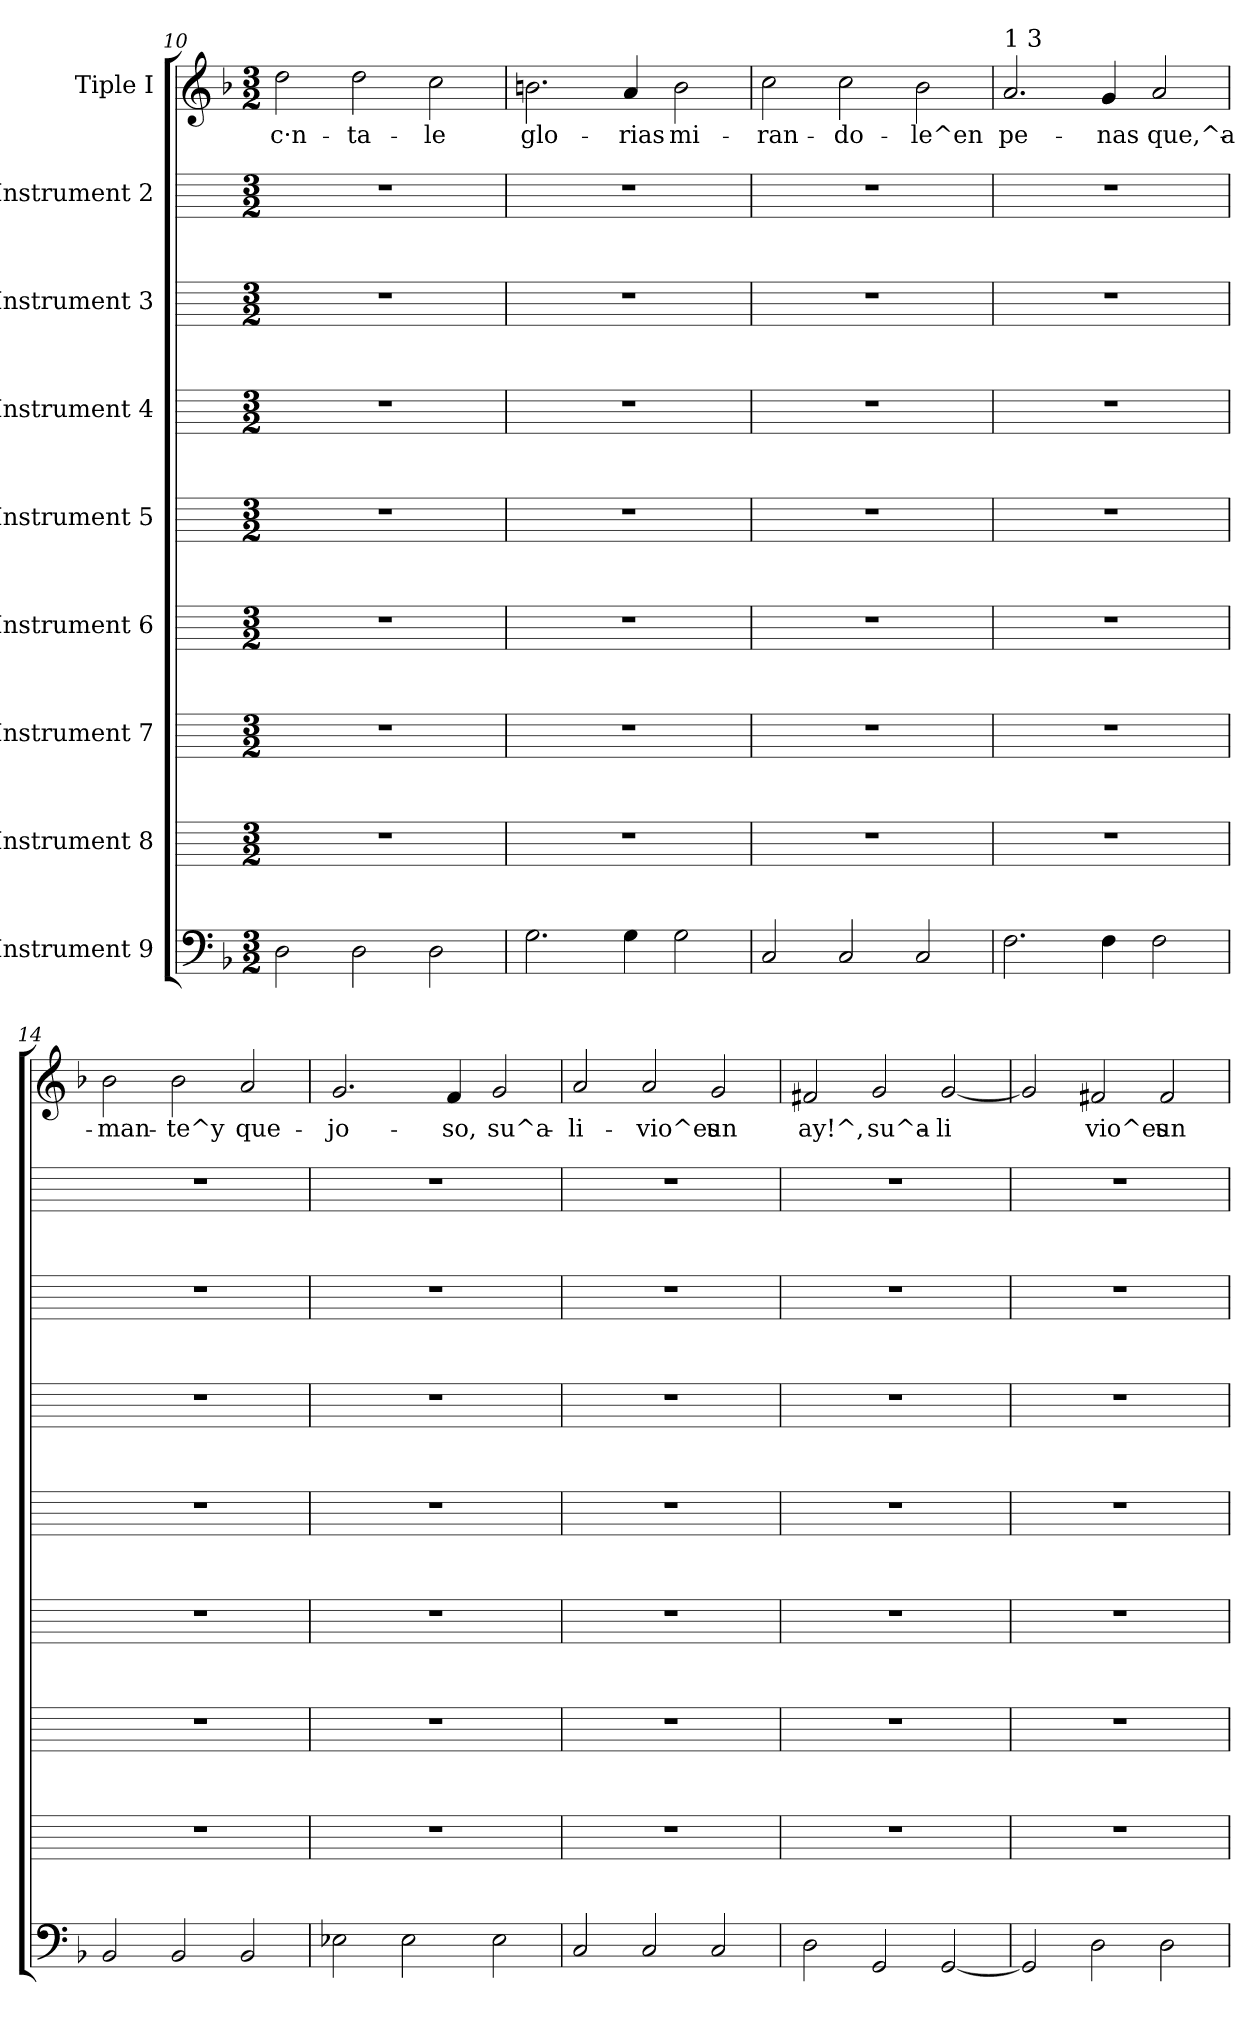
**kern	**kern	**kern	**kern	**kern	**kern	**kern	**kern	**kern	**text
*part9	*part8	*part7	*part6	*part5	*part4	*part3	*part2	*part1	*part1
*staff9	*staff8	*staff7	*staff6	*staff5	*staff4	*staff3	*staff2	*staff1	*staff1
*I"Instrument 9	*I"Instrument 8	*I"Instrument 7	*I"Instrument 6	*I"Instrument 5	*I"Instrument 4	*I"Instrument 3	*I"Instrument 2	*I"Tiple I	*
*clefF4	*	*	*	*	*	*	*	*clefG2	*
*k[b-]	*k[]	*k[]	*k[]	*k[]	*k[]	*k[]	*k[]	*k[b-]	*
*F:	*C:	*C:	*C:	*C:	*C:	*C:	*C:	*F:	*
*M3/2	*M3/2	*M3/2	*M3/2	*M3/2	*M3/2	*M3/2	*M3/2	*M3/2	*
=10	=10	=10	=10	=10	=10	=10	=10	=10	=10
!	!	!	!	!	!	!	!	!	!LO:LY:b:cj
2D\	1.r	1.r	1.r	1.r	1.r	1.r	1.r	2dd\	c·n-
!	!	!	!	!	!	!	!	!	!LO:LY:b:cj
2D\	.	.	.	.	.	.	.	2dd\	-ta-
!	!	!	!	!	!	!	!	!	!LO:LY:b:cj
2D\	.	.	.	.	.	.	.	2cc\	-le
=11	=11	=11	=11	=11	=11	=11	=11	=11	=11
!	!	!	!	!	!	!	!	!	!LO:LY:b:cj
2.G\	1.r	1.r	1.r	1.r	1.r	1.r	1.r	2.bn\	glo-
!	!	!	!	!	!	!	!	!	!LO:LY:b:cj
4G\	.	.	.	.	.	.	.	4a/	-rias
!	!	!	!	!	!	!	!	!	!LO:LY:b:cj
2G\	.	.	.	.	.	.	.	2b\	mi-
=12	=12	=12	=12	=12	=12	=12	=12	=12	=12
!	!	!	!	!	!	!	!	!	!LO:LY:b:cj
2C/	1.r	1.r	1.r	1.r	1.r	1.r	1.r	2cc\	-ran-
!	!	!	!	!	!	!	!	!	!LO:LY:b:cj
2C/	.	.	.	.	.	.	.	2cc\	-do-
!	!	!	!	!	!	!	!	!	!LO:LY:b:cj
2C/	.	.	.	.	.	.	.	2b-\	-le^en
!!LO:LB:g=z
=13	=13	=13	=13	=13	=13	=13	=13	=13	=13
!	!	!	!	!	!	!	!	!LO:TX:a:t=1 3	!
!	!	!	!	!	!	!	!	!	!LO:LY:b:cj
2.F\	1.r	1.r	1.r	1.r	1.r	1.r	1.r	2.a/	pe-
!	!	!	!	!	!	!	!	!	!LO:LY:b:cj
4F\	.	.	.	.	.	.	.	4g/	-nas
!	!	!	!	!	!	!	!	!	!LO:LY:b:cj
2F\	.	.	.	.	.	.	.	2a/	que,^a-
=14	=14	=14	=14	=14	=14	=14	=14	=14	=14
!	!	!	!	!	!	!	!	!	!LO:LY:b:cj
2BB-/	1.r	1.r	1.r	1.r	1.r	1.r	1.r	2b-\	-man-
!	!	!	!	!	!	!	!	!	!LO:LY:b:cj
2BB-/	.	.	.	.	.	.	.	2b-\	-te^y
!	!	!	!	!	!	!	!	!	!LO:LY:b:cj
2BB-/	.	.	.	.	.	.	.	2a/	que-
=15	=15	=15	=15	=15	=15	=15	=15	=15	=15
!	!	!	!	!	!	!	!	!	!LO:LY:b:cj
2E-X\	1.r	1.r	1.r	1.r	1.r	1.r	1.r	2.g/	-jo-
2E-\	.	.	.	.	.	.	.	.	.
!	!	!	!	!	!	!	!	!	!LO:LY:b:cj
.	.	.	.	.	.	.	.	4f/	-so,
!	!	!	!	!	!	!	!	!	!LO:LY:b:cj
2E-\	.	.	.	.	.	.	.	2g/	su^a-
=16	=16	=16	=16	=16	=16	=16	=16	=16	=16
!	!	!	!	!	!	!	!	!	!LO:LY:b:cj
2C/	1.r	1.r	1.r	1.r	1.r	1.r	1.r	2a/	-li-
!	!	!	!	!	!	!	!	!	!LO:LY:b:cj
2C/	.	.	.	.	.	.	.	2a/	-vio^es
!	!	!	!	!	!	!	!	!	!LO:LY:b:cj
2C/	.	.	.	.	.	.	.	2g/	un
=17	=17	=17	=17	=17	=17	=17	=17	=17	=17
!	!	!	!	!	!	!	!	!	!LO:LY:b:cj
2D\	1.r	1.r	1.r	1.r	1.r	1.r	1.r	2f#X/	ay!^,
!	!	!	!	!	!	!	!	!	!LO:LY:b:cj
2GG/	.	.	.	.	.	.	.	2g/	su^a-
!	!	!	!	!	!	!	!	!	!LO:LY:b:cj
[<2GG/	.	.	.	.	.	.	.	[<2g/	-li-
=18	=18	=18	=18	=18	=18	=18	=18	=18	=18
!	!	!	!	!	!	!	!	!	!LO:LY:b:cj
2GG/]	1.r	1.r	1.r	1.r	1.r	1.r	1.r	2g/]	--
!	!	!	!	!	!	!	!	!	!LO:LY:b:cj
2D\	.	.	.	.	.	.	.	2f#X/	-vio^es
!	!	!	!	!	!	!	!	!	!LO:LY:b:cj
2D\	.	.	.	.	.	.	.	2f#/	un
=	=	=	=	=	=	=	=	=	=
*-	*-	*-	*-	*-	*-	*-	*-	*-	*-
